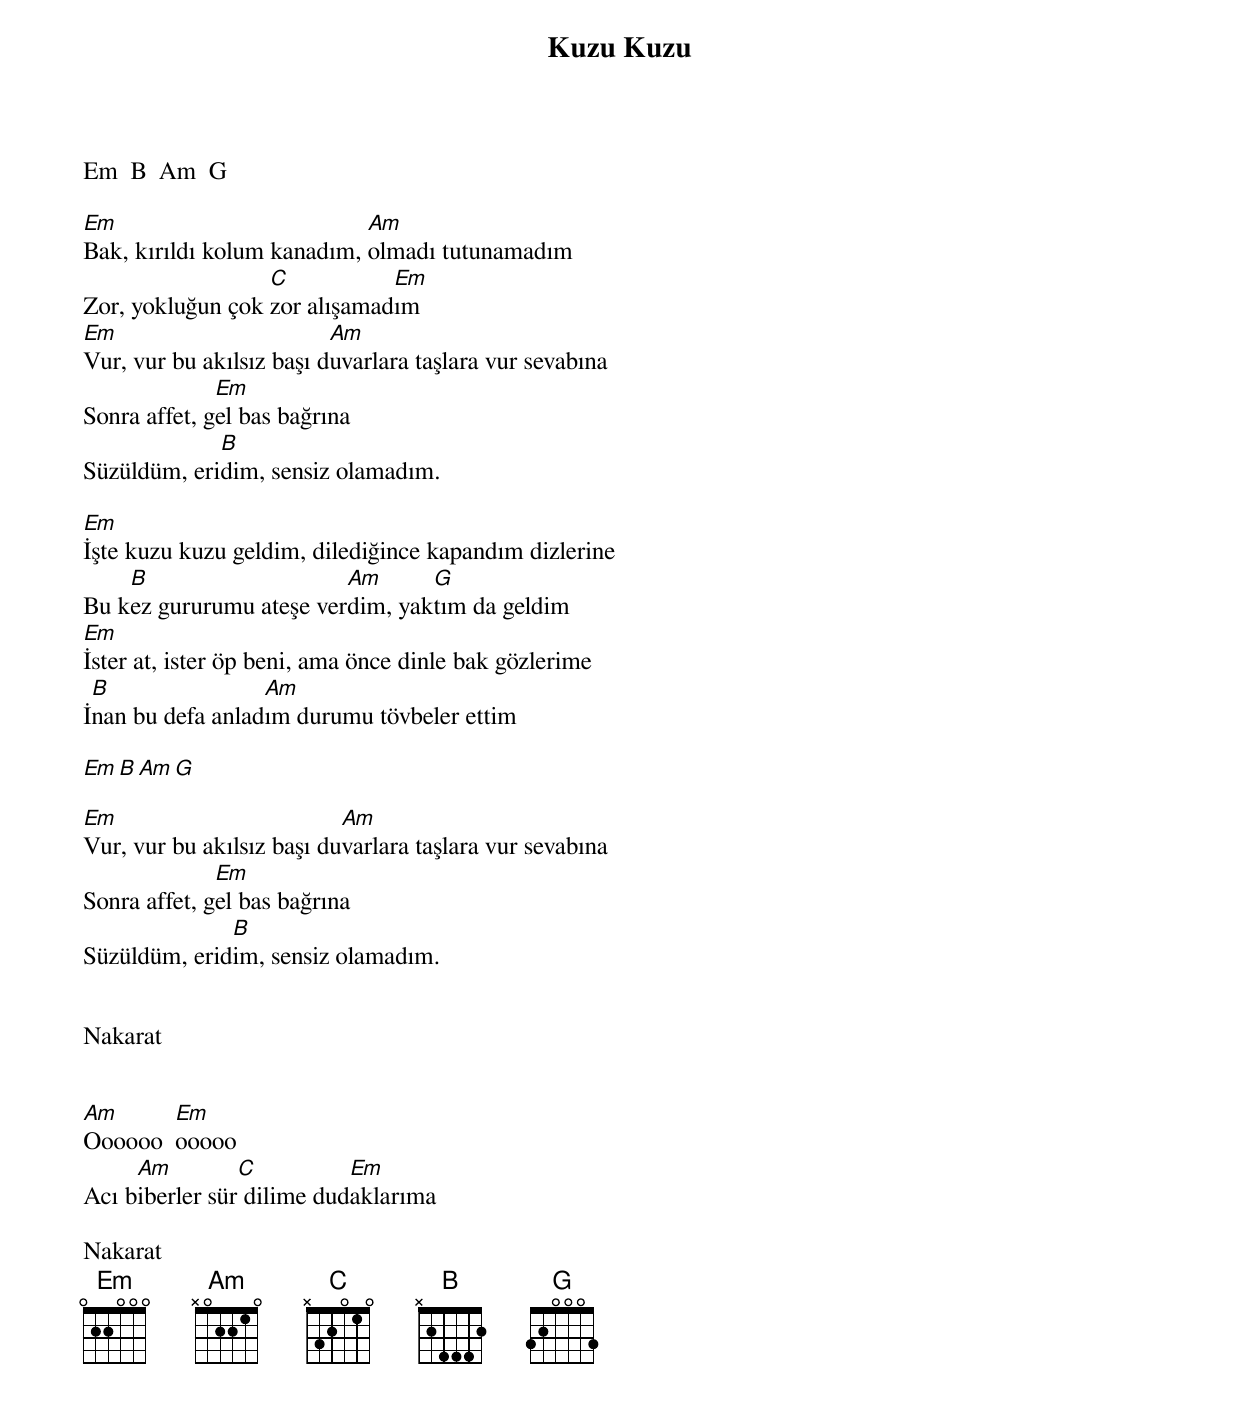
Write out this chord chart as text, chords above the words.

{title: Kuzu Kuzu}
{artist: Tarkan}

Em  B  Am  G

Em                          Am
Bak, kırıldı kolum kanadım, olmadı tutunamadım
                  C           Em
Zor, yokluğun çok zor alışamadım
Em                        Am
Vur, vur bu akılsız başı duvarlara taşlara vur sevabına
              Em
Sonra affet, gel bas bağrına
             B
Süzüldüm, eridim, sensiz olamadım.

Em
İşte kuzu kuzu geldim, dilediğince kapandım dizlerine
    B                    Am      G
Bu kez gururumu ateşe verdim, yaktım da geldim
Em
İster at, ister öp beni, ama önce dinle bak gözlerime
 B                Am
İnan bu defa anladım durumu tövbeler ettim

Em   B   Am   G

Em                         Am
Vur, vur bu akılsız başı duvarlara taşlara vur sevabına
              Em
Sonra affet, gel bas bağrına
              B
Süzüldüm, eridim, sensiz olamadım.


Nakarat


Am      Em
Oooooo  ooooo
     Am         C          Em
Acı biberler sür dilime dudaklarıma

Nakarat
